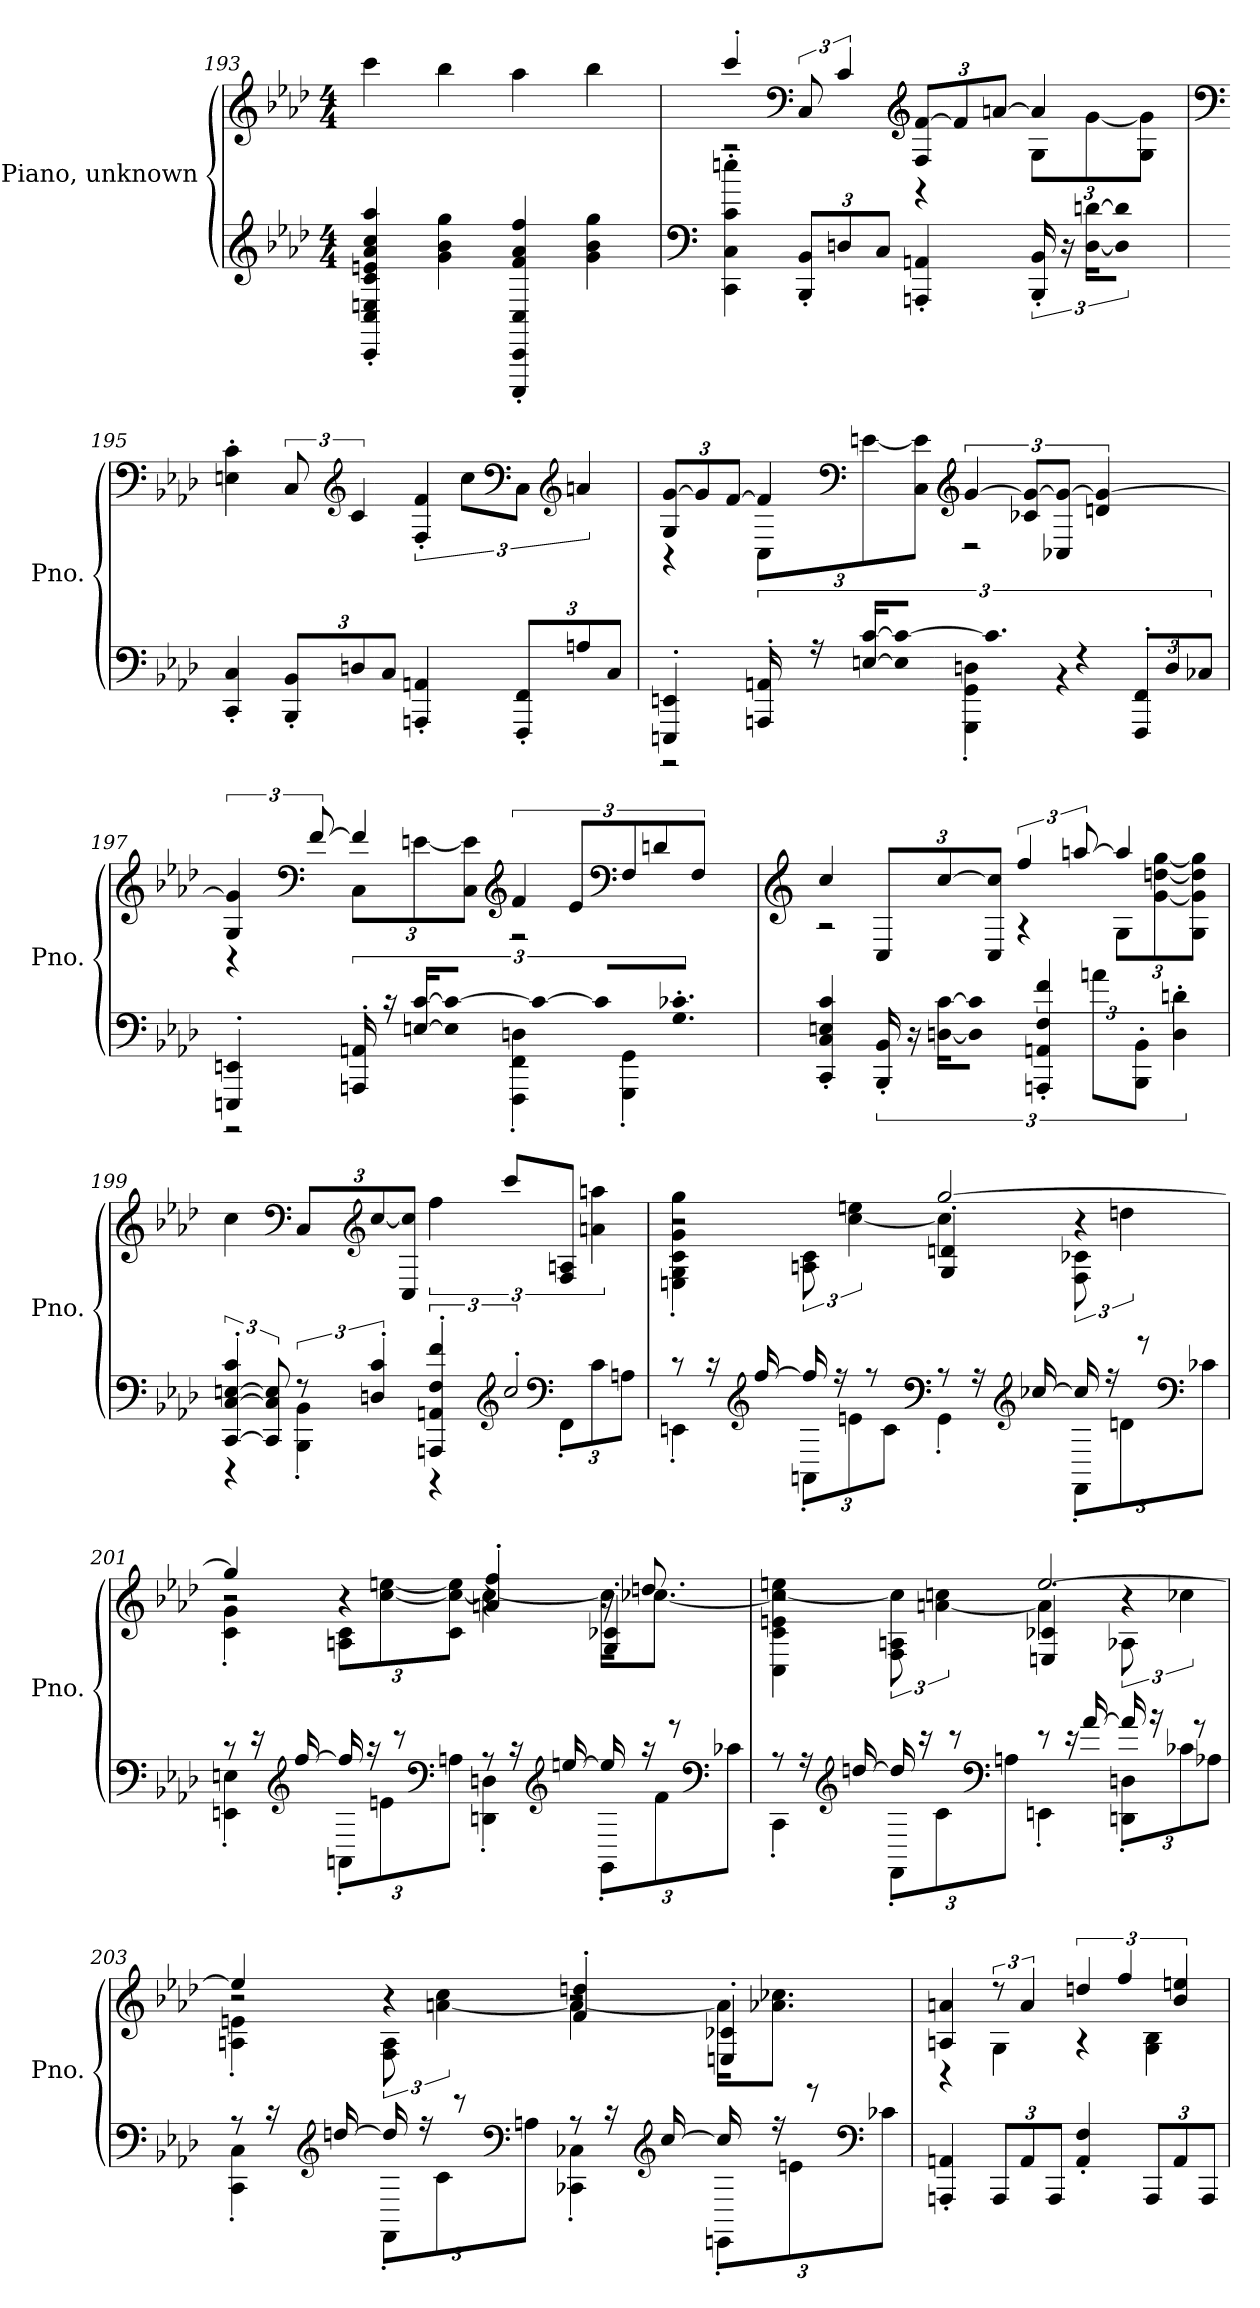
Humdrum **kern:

**kern	**kern
*part1	*part1
*staff2	*staff1
*I"Piano, unknown	*
*I'Pno.	*
*clefG2	*clefG2
*k[b-e-a-d-]	*k[b-e-a-d-]
*M4/4	*M4/4
=193	=193
4CC/' 4C/' 4En/' 4c/' 4en/' 4a-/' 4cc/' 4aa-/'	4ccc\
4g\ 4b-\ 4gg\	4bb-\
4CCC/' 4CC/' 4C/' 4f/' 4a-/' 4ff/'	4aa-\
4g\ 4b-\ 4gg\	4bb-\
=194	=194
*clefF4	*
*	*^
4CC\' 4C\' 4c\' 4een\'	4ccc'/	2r
*	*clefF4	*
*Xbrackettup	*	*
12BBB-/' 12BB-/'L	12C/	.
12Dn/	6c/	.
12C/J	.	.
*	*clefG2	*
*	*Xbrackettup	*
4AAAn/' 4AAn/'	12F/ [12f/L	4r
.	12f/]	.
.	[12an/J	.
*brackettup	*	*
24BBB-/' 24BB-/'	4a/]	12G\L
24r	.	.
[24D\ [24dn\KL	.	[12g\
8D\] 8d\]J	.	.
.	.	12G\ 12g\]J
*	*v	*v
!!LO:LB:g=z
=195	=195
*	*clefF4
4CC/' 4C/'	4En\' 4c\'
*Xbrackettup	*brackettup
12BBB-/' 12BB-/'L	12C/
*	*clefG2
12Dn/	6c/
12C/J	.
4AAAn/' 4AAn/'	6F/' 6f/'
.	12cc\L
*	*clefF4
12FFF/' 12FF/'L	12C\J
*	*clefG2
12An/	6an/
12C/J	.
=196	=196
*^	*
*	*	*Xbrackettup
*	*	*^
4EEEn/' 4EEn/'	2r	12G/ [12g/L	4r
.	.	12g/]	.
.	.	[12f/J	.
*brackettup	*	*	*
24AAAn/' 24AAn/'	.	4f/]	12C\L
24r	.	.	.
*	*	*clefF4	*
[24En/ [24c/KL	.	.	[12en\
8E/] 8c/_J	.	.	.
.	.	.	12C\ 12e\]J
*	*	*clefG2	*
*	*	*brackettup	*
8.c/]	4GGG\' 4GG\' 4Dn\'	[6g/	2r
.	.	12c-X/ 12g/_L	.
16r	.	.	.
*Xbrackettup	*	*	*
12FFF/' 12FF/'L	4r	12C-X/ 12g/_J	.
12D/	.	6dn/ 6g/_	.
12C-X/J	.	.	.
!!LO:LB:g=z	!!
=197	=197	=197	=197
4EEEn/' 4EEn/'	2r	6G/ 6g/]	4r
*	*	*clefF4	*
.	.	[12f/	.
*brackettup	*	*	*Xbrackettup
24AAAn/' 24AAn/'	.	4f/]	12C\L
24r	.	.	.
[24En/ [24c/KL	.	.	[12en\
8E/] 8c/_J	.	.	.
.	.	.	12C\ 12e\]J
*	*	*clefG2	*
*	*	*brackettup	*
4c/_	4FFF\' 4FF\' 4Dn\'	6f/	2r
.	.	12e/L	.
*	*	*clefF4	*
16c/KL]	4GGG\' 4GG\'	12F/	.
8.G/' 8.c-X/'J	.	.	.
.	.	12dn/	.
.	.	12F/J	.
*v	*v	*	*
=198	=198	=198
*	*clefG2	*
4CC/' 4C/' 4En/' 4c/'	4cc/	2r
*	*Xbrackettup	*
24BBB-/' 24BB-/'	12C/L	.
24r	.	.
[24Dn\ [24c\KL	[12cc/	.
8D\] 8c\]J	.	.
.	12C/ 12cc/]J	.
*	*brackettup	*
6AAAn/' 6AAn/' 6F/' 6f/'	6ff/	4r
12an\L	[12aan/	.
*	*	*Xbrackettup
12BBB-\' 12BB-\'J	4aa/]	12G\L
6D\' 6dn\'	.	[12g\ [12ddn\ [12gg\
.	.	12G\ 12g\] 12dd\] 12gg\]J
*	*v	*v
!!LO:LB:g=z
=199	=199
*^	*
[6CC/' [6C/' [6En/' 6c/'	4r	4cc\
12CC/] 12C/] 12E/]	.	.
*	*	*clefF4
12r	4BBB-\' 4BB-\'	12C/L
*	*	*clefG2
6Dn/' 6c/'	.	[12cc/
.	.	12C/ 12cc/]J
*	*	*brackettup
6AAAn/' 6AAn/' 6F/' 6f/'	4r	6ff\
*clefG2	*	*
3cc'/	.	12ccc/L
*clefF4	*	*
*	*Xbrackettup	*
.	12FF'\L	12F/ 12An/J
.	12c\	6an\ 6aan\
.	12An\J	.
!!LO:PB:g=z
=200	=200	=200
*	*	*^
*	*	*	*^
8r	4EEn'\	2r	4En\' 4G\' 4c\' 4g\' 4gg\'	2r
16r	.	.	.	.
*clefG2	*	*	*	*
[16ff/	.	.	.	.
16ff/]	12AAn'\L	.	12An\ 12c\	.
16r	.	.	.	.
.	12en\	.	[6cc\ 6een\	.
8r	.	.	.	.
.	12c\J	.	.	.
*clefF4	*	*	*	*
8r	4GG'\	[2gg/	4cc\]	4G/' 4dn/'
16r	.	.	.	.
*clefG2	*	*	*	*
[16cc-X/	.	.	.	.
16cc-/]	12FF'\L	.	12F\ 12c-X\	4r
16r	.	.	.	.
.	12dn\	.	6ddn\	.
8r	.	.	.	.
*clefF4	*	*	*	*
.	12c-X\J	.	.	.
!!LO:LB:g=z	!!	!!
=201	=201	=201	=201	=201
8r	4EEn\' 4En\'	4gg/]	4c\' 4g\'	2r
16r	.	.	.	.
*clefG2	*	*	*	*
[16ff/	.	.	.	.
*	*	*	*Xbrackettup	*
16ff/]	12AAn'\L	4r	12An\ 12c\L	.
16r	.	.	.	.
.	12en\	.	[12cc\ [12een\	.
8r	.	.	.	.
*clefF4	*	*	*	*
.	12An\J	.	12c\ 12cc\_ 12ee\]J	.
8r	4DDn\' 4Dn\'	4r	4cc\_	4an/' 4ff/'
16r	.	.	.	.
*clefG2	*	*	*	*
[16een/	.	.	.	.
16ee/]	12GG'\L	16r	16cc\KL]	4G/' 4c-X/'
16r	.	8.ddn/	[8.cc-X\J	.
.	12f\	.	.	.
8r	.	.	.	.
*clefF4	*	*	*	*
.	12c-X\J	.	.	.
!!LO:LB:g=z	!!	!!
=202	=202	=202	=202	=202
8r	4CC'\	2r	4C\ 4c\ 4en\ 4cc-\_ 4een\	2r
16r	.	.	.	.
*clefG2	*	*	*	*
[16ddn/	.	.	.	.
*	*	*	*brackettup	*
16dd/]	12FF'\L	.	12F\ 12An\ 12cc-\]	.
16r	.	.	.	.
.	12c\	.	[6an\ 6ccn\	.
8r	.	.	.	.
*clefF4	*	*	*	*
.	12An\J	.	.	.
8r	4EEn'\	[2ee/	4a\]	4En/' 4c-X/'
16r	.	.	.	.
[16a-/	.	.	.	.
16a-/]	12DDn\' 12Dn\'L	.	12A-X\	4r
16r	.	.	.	.
.	12c-X\	.	6cc-X\	.
8r	.	.	.	.
.	12A-X\J	.	.	.
!!LO:LB:g=z	!!	!!
=203	=203	=203	=203	=203
8r	4CC\' 4C\'	4ee/]	4An\' 4en\'	2r
16r	.	.	.	.
*clefG2	*	*	*	*
[16ddn/	.	.	.	.
16dd/]	12FF'\L	4r	12F\ 12A\	.
16r	.	.	.	.
.	12c\	.	[6an\ 6cc\	.
8r	.	.	.	.
*clefF4	*	*	*	*
.	12An\J	.	.	.
8r	4CC-X\' 4C-X\'	2r	4a\_	4f/' 4ddn/'
16r	.	.	.	.
*clefG2	*	*	*	*
[16cc/	.	.	.	.
16cc/]	12EEn'\L	.	16a\KL]	4En/' 4c-X/'
16r	.	.	8.a-X\ 8.cc-X\J	.
.	12en\	.	.	.
8r	.	.	.	.
*clefF4	*	*	*	*
.	12c-X\J	.	.	.
*v	*v	*	*	*
*	*	*v	*v
=204	=204	=204
4AAAn/' 4AAn/'	4An/ 4an/	4r
12AAA/L	12r	4G\
12AA/	6a/	.
12AAA/J	.	.
4AA/' 4F/'	6ddn/	4r
.	6ff/	.
12AAA/L	.	4G\ 4B-\
12AA/	6b-/ 6een/	.
12AAA/J	.	.
*	*v	*v
=	=
*-	*-
